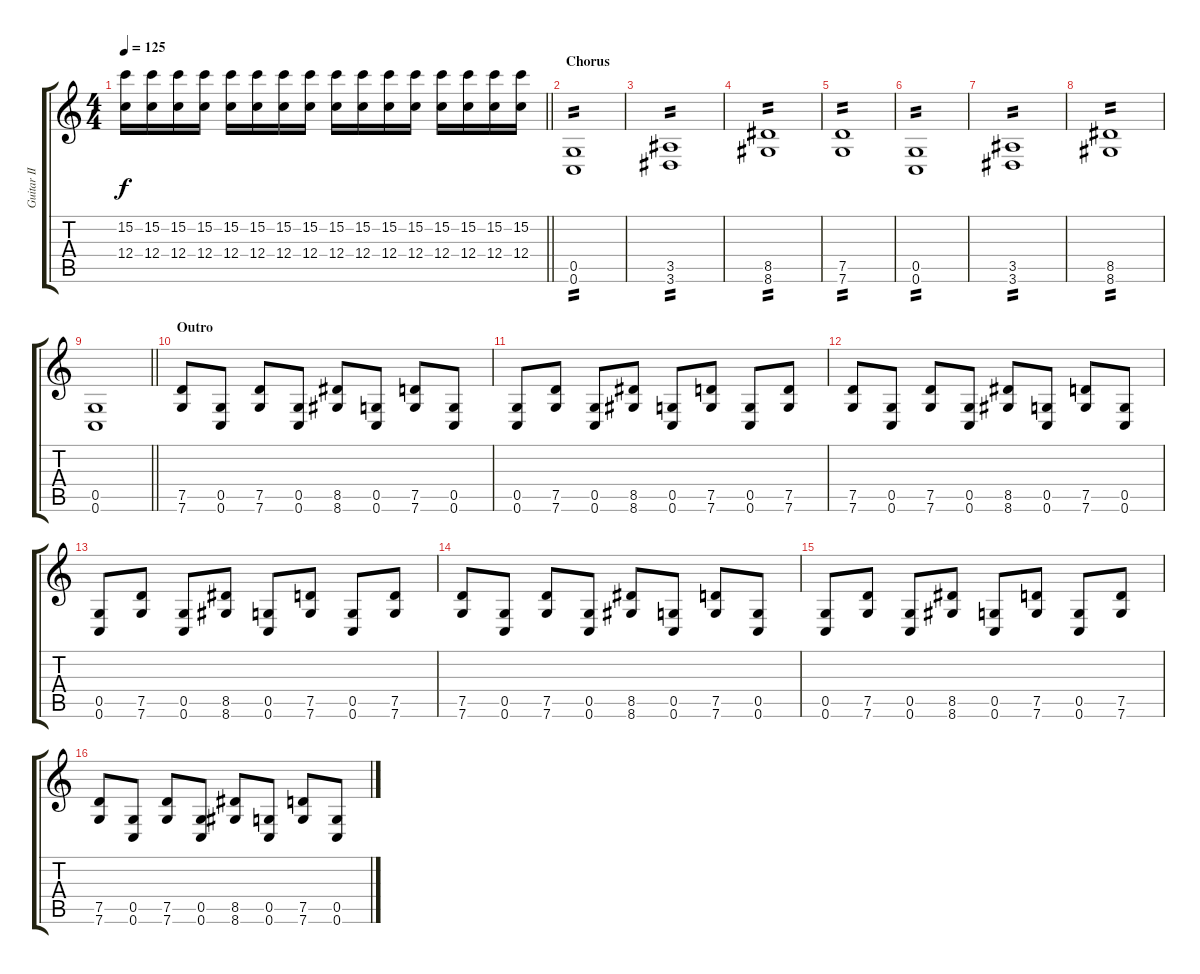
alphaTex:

\track ("Guitar II" "Guitar II") {mute instrument distortionguitar}
\staff {score tabs}
\tuning (D4 A3 F3 C3 G2 C2) {hide}
\ts (4 4)
\tempo 125
\clef g2
\barLineRight lightlight
\ks c
(15.2 12.4).16{dy f} (15.2 12.4).16 (15.2 12.4).16 (15.2 12.4).16 (15.2 12.4).16 (15.2 12.4).16 (15.2 12.4).16 (15.2 12.4).16 (15.2 12.4).16 (15.2 12.4).16 (15.2 12.4).16 (15.2 12.4).16 (15.2 12.4).16 (15.2 12.4).16 (15.2 12.4).16 (15.2 12.4).16 |
\section ("" "Chorus")
(0.5 0.6).1{tp 2 balance 0} |
(3.5 3.6).1{tp 2} |
(8.5 8.6).1{tp 2} |
(7.5 7.6).1{tp 2} |
(0.5 0.6).1{tp 2} |
(3.5 3.6).1{tp 2} |
(8.5 8.6).1{tp 2} |
\barLineRight lightlight
(0.5 0.6).1 |
\section ("" "Outro")
(7.5 7.6).8 (0.5 0.6).8 (7.5 7.6).8 (0.5 0.6).8 (8.5 8.6).8 (0.5 0.6).8 (7.5 7.6).8 (0.5 0.6).8 |
(0.5 0.6).8 (7.5 7.6).8 (0.5 0.6).8 (8.5 8.6).8 (0.5 0.6).8 (7.5 7.6).8 (0.5 0.6).8 (7.5 7.6).8 |
(7.5 7.6).8 (0.5 0.6).8 (7.5 7.6).8 (0.5 0.6).8 (8.5 8.6).8 (0.5 0.6).8 (7.5 7.6).8 (0.5 0.6).8 |
(0.5 0.6).8 (7.5 7.6).8 (0.5 0.6).8 (8.5 8.6).8 (0.5 0.6).8 (7.5 7.6).8 (0.5 0.6).8 (7.5 7.6).8 |
(7.5 7.6).8 (0.5 0.6).8 (7.5 7.6).8 (0.5 0.6).8 (8.5 8.6).8 (0.5 0.6).8 (7.5 7.6).8 (0.5 0.6).8 |
(0.5 0.6).8 (7.5 7.6).8 (0.5 0.6).8 (8.5 8.6).8 (0.5 0.6).8 (7.5 7.6).8 (0.5 0.6).8 (7.5 7.6).8 |
(7.5 7.6).8 (0.5 0.6).8 (7.5 7.6).8 (0.5 0.6).8 (8.5 8.6).8 (0.5 0.6).8 (7.5 7.6).8 (0.5 0.6).8
